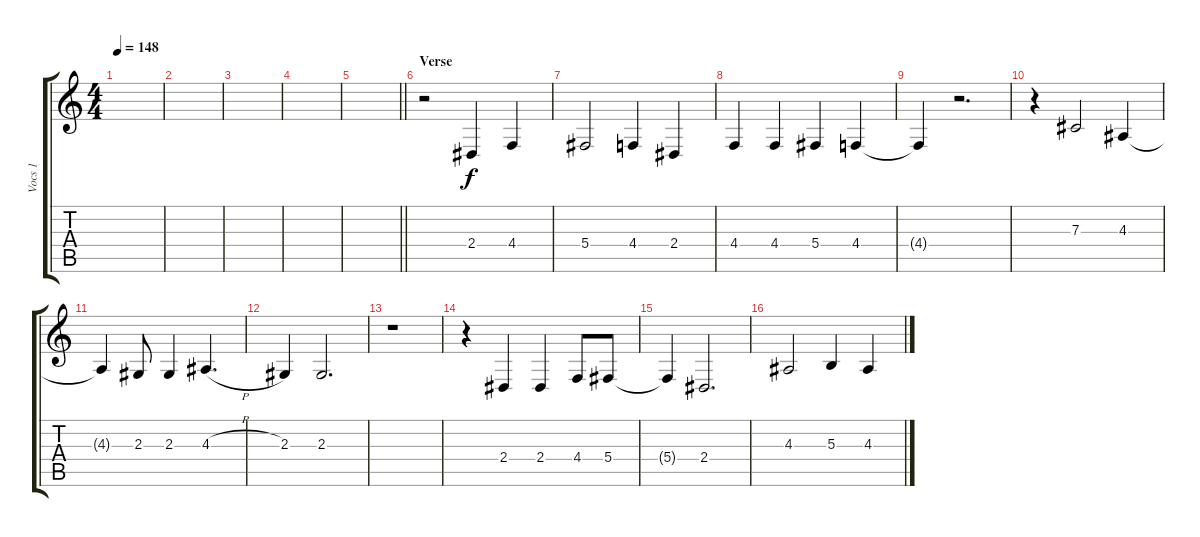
\track ("Vocs 1" "Vocs 1") {instrument flute}
\staff {score tabs}
\tuning (Eb4 Bb3 Gb3 Db3 Ab2 Eb2) {hide}
\ts (4 4)
\tempo 148
\clef g2
\ks c
|
|
|
|
\barLineRight lightlight
|
\section ("" "Verse")
r.2 2.4.4 4.4.4 |
5.4.2 4.4.4 2.4.4 |
4.4.4 4.4.4 5.4.4 4.4.4 |
4.4{t}.4 r.2{d} |
r.4 7.3.2 4.3.4 |
4.3{t}.4 2.3.8 2.3.4 4.3{h}.4{d} |
2.3.4 2.3.2{d} |
r.1 |
r.4 2.4.4 2.4.4 4.4.8 5.4.8 |
5.4{t}.4 2.4.2{d} |
4.3.2 5.3.4 4.3.4
